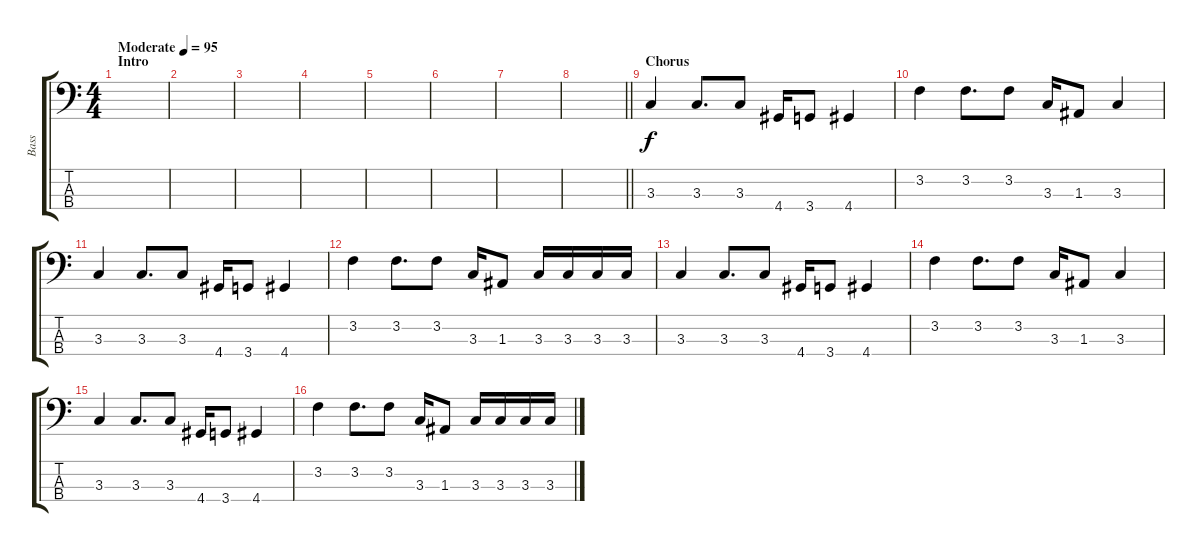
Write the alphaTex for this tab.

\track ("Bass" "Bass") {instrument electricbassfinger}
\staff {score tabs}
\tuning (G2 D2 A1 E1) {hide}
\ts (4 4)
\section ("" "Intro")
\tempo (95 "Moderate")
\clef f4
\ks c
|
|
|
|
|
|
|
\barLineRight lightlight
|
\section ("" "Chorus")
3.3.4 3.3.8{d} 3.3.8 4.4.16 3.4.8 4.4.4 |
3.2.4 3.2.8{d} 3.2.8 3.3.16 1.3.8 3.3.4 |
3.3.4 3.3.8{d} 3.3.8 4.4.16 3.4.8 4.4.4 |
3.2.4 3.2.8{d} 3.2.8 3.3.16 1.3.8 3.3.16 3.3.16 3.3.16 3.3.16 |
3.3.4 3.3.8{d} 3.3.8 4.4.16 3.4.8 4.4.4 |
3.2.4 3.2.8{d} 3.2.8 3.3.16 1.3.8 3.3.4 |
3.3.4 3.3.8{d} 3.3.8 4.4.16 3.4.8 4.4.4 |
3.2.4 3.2.8{d} 3.2.8 3.3.16 1.3.8 3.3.16 3.3.16 3.3.16 3.3.16
